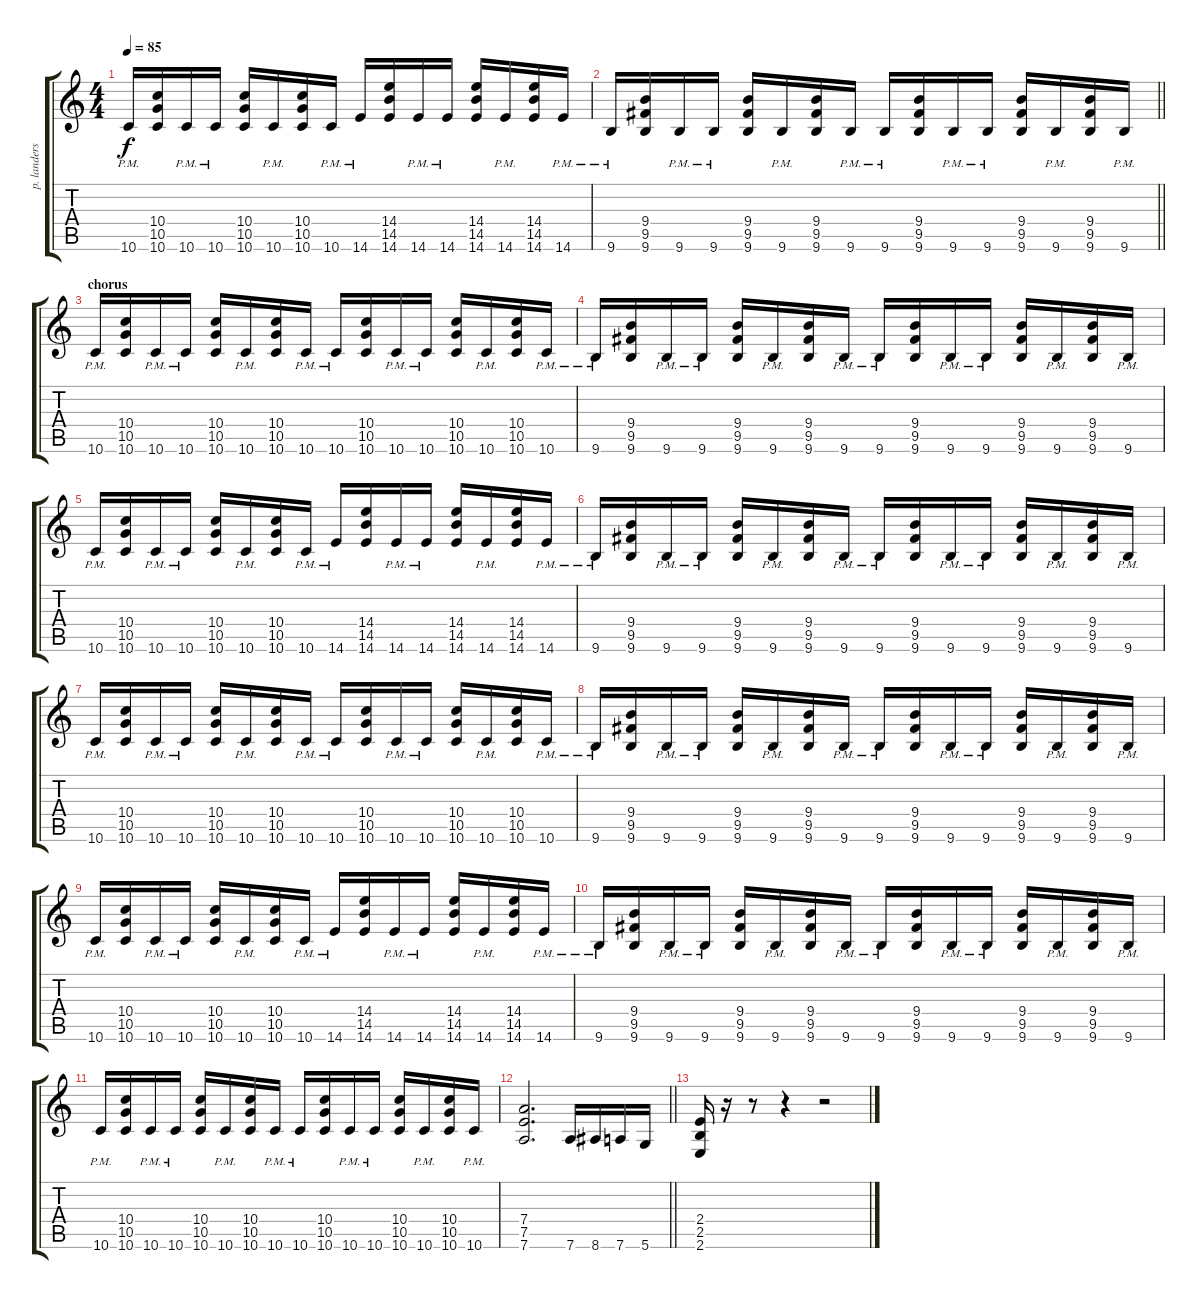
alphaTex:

\track ("p. landers - gutar" "p. landers") {instrument distortionguitar}
\staff {score tabs}
\tuning (E4 B3 G3 D3 A2 D2) {hide}
\ts (4 4)
\tempo 85
\clef g2
\ks c
10.6{pm}.16{dy f} (10.4 10.5 10.6).16 10.6{pm}.16 10.6{pm}.16 (10.4 10.5 10.6).16 10.6{pm}.16 (10.4 10.5 10.6).16 10.6{pm}.16 14.6{pm}.16 (14.4 14.5 14.6).16 14.6{pm}.16 14.6{pm}.16 (14.4 14.5 14.6).16 14.6{pm}.16 (14.4 14.5 14.6).16 14.6{pm}.16 |
\barLineRight lightlight
9.6{pm}.16 (9.4 9.5 9.6).16 9.6{pm}.16 9.6{pm}.16 (9.4 9.5 9.6).16 9.6{pm}.16 (9.4 9.5 9.6).16 9.6{pm}.16 9.6{pm}.16 (9.4 9.5 9.6).16 9.6{pm}.16 9.6{pm}.16 (9.4 9.5 9.6).16 9.6{pm}.16 (9.4 9.5 9.6).16 9.6{pm}.16 |
\section ("" "chorus")
10.6{pm}.16 (10.4 10.5 10.6).16 10.6{pm}.16 10.6{pm}.16 (10.4 10.5 10.6).16 10.6{pm}.16 (10.4 10.5 10.6).16 10.6{pm}.16 10.6{pm}.16 (10.4 10.5 10.6).16 10.6{pm}.16 10.6{pm}.16 (10.4 10.5 10.6).16 10.6{pm}.16 (10.4 10.5 10.6).16 10.6{pm}.16 |
9.6{pm}.16 (9.4 9.5 9.6).16 9.6{pm}.16 9.6{pm}.16 (9.4 9.5 9.6).16 9.6{pm}.16 (9.4 9.5 9.6).16 9.6{pm}.16 9.6{pm}.16 (9.4 9.5 9.6).16 9.6{pm}.16 9.6{pm}.16 (9.4 9.5 9.6).16 9.6{pm}.16 (9.4 9.5 9.6).16 9.6{pm}.16 |
10.6{pm}.16 (10.4 10.5 10.6).16 10.6{pm}.16 10.6{pm}.16 (10.4 10.5 10.6).16 10.6{pm}.16 (10.4 10.5 10.6).16 10.6{pm}.16 14.6{pm}.16 (14.4 14.5 14.6).16 14.6{pm}.16 14.6{pm}.16 (14.4 14.5 14.6).16 14.6{pm}.16 (14.4 14.5 14.6).16 14.6{pm}.16 |
9.6{pm}.16 (9.4 9.5 9.6).16 9.6{pm}.16 9.6{pm}.16 (9.4 9.5 9.6).16 9.6{pm}.16 (9.4 9.5 9.6).16 9.6{pm}.16 9.6{pm}.16 (9.4 9.5 9.6).16 9.6{pm}.16 9.6{pm}.16 (9.4 9.5 9.6).16 9.6{pm}.16 (9.4 9.5 9.6).16 9.6{pm}.16 |
10.6{pm}.16 (10.4 10.5 10.6).16 10.6{pm}.16 10.6{pm}.16 (10.4 10.5 10.6).16 10.6{pm}.16 (10.4 10.5 10.6).16 10.6{pm}.16 10.6{pm}.16 (10.4 10.5 10.6).16 10.6{pm}.16 10.6{pm}.16 (10.4 10.5 10.6).16 10.6{pm}.16 (10.4 10.5 10.6).16 10.6{pm}.16 |
9.6{pm}.16 (9.4 9.5 9.6).16 9.6{pm}.16 9.6{pm}.16 (9.4 9.5 9.6).16 9.6{pm}.16 (9.4 9.5 9.6).16 9.6{pm}.16 9.6{pm}.16 (9.4 9.5 9.6).16 9.6{pm}.16 9.6{pm}.16 (9.4 9.5 9.6).16 9.6{pm}.16 (9.4 9.5 9.6).16 9.6{pm}.16 |
10.6{pm}.16 (10.4 10.5 10.6).16 10.6{pm}.16 10.6{pm}.16 (10.4 10.5 10.6).16 10.6{pm}.16 (10.4 10.5 10.6).16 10.6{pm}.16 14.6{pm}.16 (14.4 14.5 14.6).16 14.6{pm}.16 14.6{pm}.16 (14.4 14.5 14.6).16 14.6{pm}.16 (14.4 14.5 14.6).16 14.6{pm}.16 |
9.6{pm}.16 (9.4 9.5 9.6).16 9.6{pm}.16 9.6{pm}.16 (9.4 9.5 9.6).16 9.6{pm}.16 (9.4 9.5 9.6).16 9.6{pm}.16 9.6{pm}.16 (9.4 9.5 9.6).16 9.6{pm}.16 9.6{pm}.16 (9.4 9.5 9.6).16 9.6{pm}.16 (9.4 9.5 9.6).16 9.6{pm}.16 |
10.6{pm}.16 (10.4 10.5 10.6).16 10.6{pm}.16 10.6{pm}.16 (10.4 10.5 10.6).16 10.6{pm}.16 (10.4 10.5 10.6).16 10.6{pm}.16 10.6{pm}.16 (10.4 10.5 10.6).16 10.6{pm}.16 10.6{pm}.16 (10.4 10.5 10.6).16 10.6{pm}.16 (10.4 10.5 10.6).16 10.6{pm}.16 |
\barLineRight lightlight
(7.4 7.5 7.6).2{d} 7.6.16 8.6.16 7.6.16 5.6.16 |
(2.4 2.5 2.6).16 r.16 r.8 r.4 r.2
